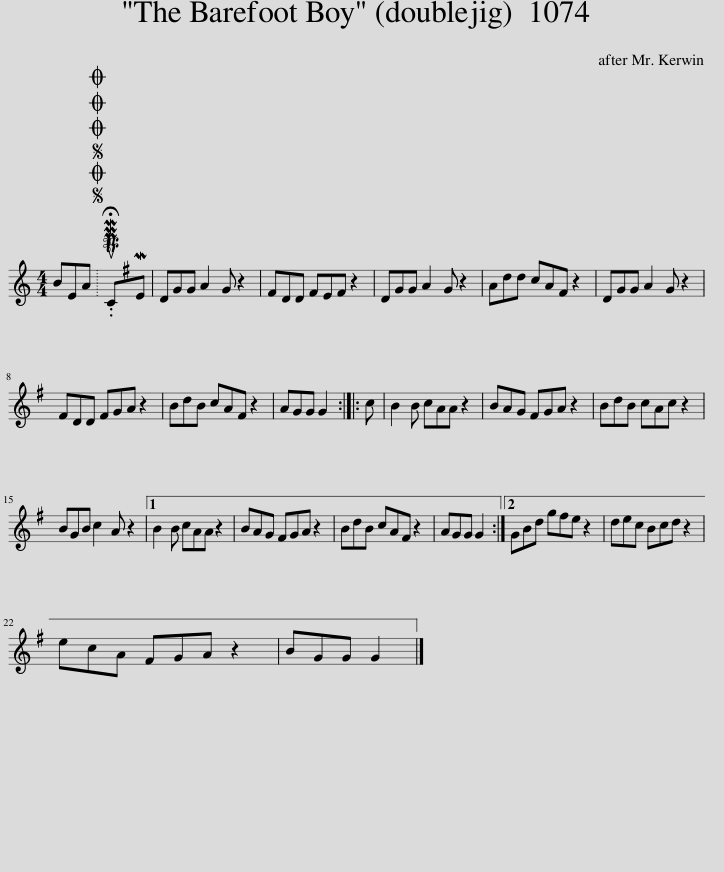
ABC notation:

X:1
L:1/8
M:4/4
I:linebreak $
K:C
V:1 treble
V:1
 BEA |SOSOOO .!fermata!PMTuCME | DGG A2 G z2 | ^FDD FEF z2 | DGG A2 G z2 | %5
 Add cA^F z2 | DGG A2 G z2 |$ ^FDD FGA z2 | BdB cA^F z2 | AGG G2 :: %10
 c | B2 B cAA z2 | BAG ^FGA z2 | BdB cAc z2 |$ BGB c2 A z2 |1 %15
 B2 B cAA z2 | BAG ^FGA z2 | BdB cA^F z2 | AGG G2 :|2 GBd g^fe z2 | %20
 dec Bcd z2 |$ ecA ^FGA z2 | BGG G2 |] %23
